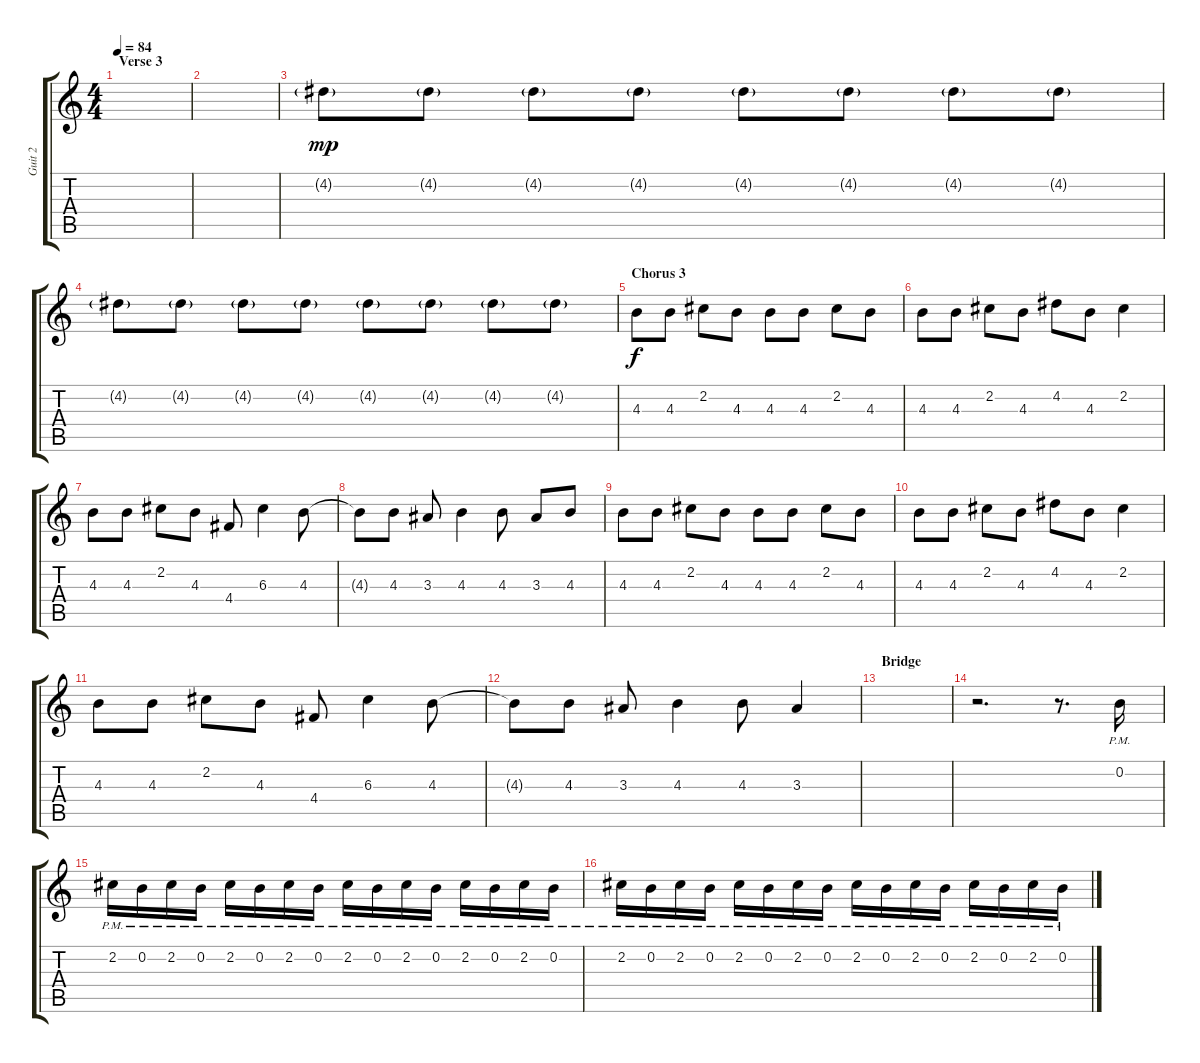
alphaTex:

\track ("Guit 2" "Guit 2") {instrument electricguitarjazz}
\staff {score tabs}
\tuning (E4 B3 G3 D3 A2 E2) {hide}
\ts (4 4)
\section ("" "Verse 3")
\tempo 84
\clef g2
\ks c
|
|
4.2{g}.8{dy mp} 4.2{g}.8 4.2{g}.8 4.2{g}.8 4.2{g}.8 4.2{g}.8 4.2{g}.8 4.2{g}.8 |
4.2{g}.8 4.2{g}.8 4.2{g}.8 4.2{g}.8 4.2{g}.8 4.2{g}.8 4.2{g}.8 4.2{g}.8 |
\section ("" "Chorus 3")
4.3.8{dy f} 4.3.8 2.2.8 4.3.8 4.3.8 4.3.8 2.2.8 4.3.8 |
4.3.8 4.3.8 2.2.8 4.3.8 4.2.8 4.3.8 2.2.4 |
4.3.8 4.3.8 2.2.8 4.3.8 4.4.8 6.3.4 4.3.8 |
4.3{t}.8 4.3.8 3.3.8 4.3.4 4.3.8 3.3.8 4.3.8 |
4.3.8 4.3.8 2.2.8 4.3.8 4.3.8 4.3.8 2.2.8 4.3.8 |
4.3.8 4.3.8 2.2.8 4.3.8 4.2.8 4.3.8 2.2.4 |
4.3.8 4.3.8 2.2.8 4.3.8 4.4.8 6.3.4 4.3.8 |
4.3{t}.8 4.3.8 3.3.8 4.3.4 4.3.8 3.3.4 |
\section ("" "Bridge")
|
r.2{d} r.8{d} 0.2{pm}.16 |
2.2{pm}.16 0.2{pm}.16 2.2{pm}.16 0.2{pm}.16 2.2{pm}.16 0.2{pm}.16 2.2{pm}.16 0.2{pm}.16 2.2{pm}.16 0.2{pm}.16 2.2{pm}.16 0.2{pm}.16 2.2{pm}.16 0.2{pm}.16 2.2{pm}.16 0.2{pm}.16 |
2.2{pm}.16 0.2{pm}.16 2.2{pm}.16 0.2{pm}.16 2.2{pm}.16 0.2{pm}.16 2.2{pm}.16 0.2{pm}.16 2.2{pm}.16 0.2{pm}.16 2.2{pm}.16 0.2{pm}.16 2.2{pm}.16 0.2{pm}.16 2.2{pm}.16 0.2{pm}.16
